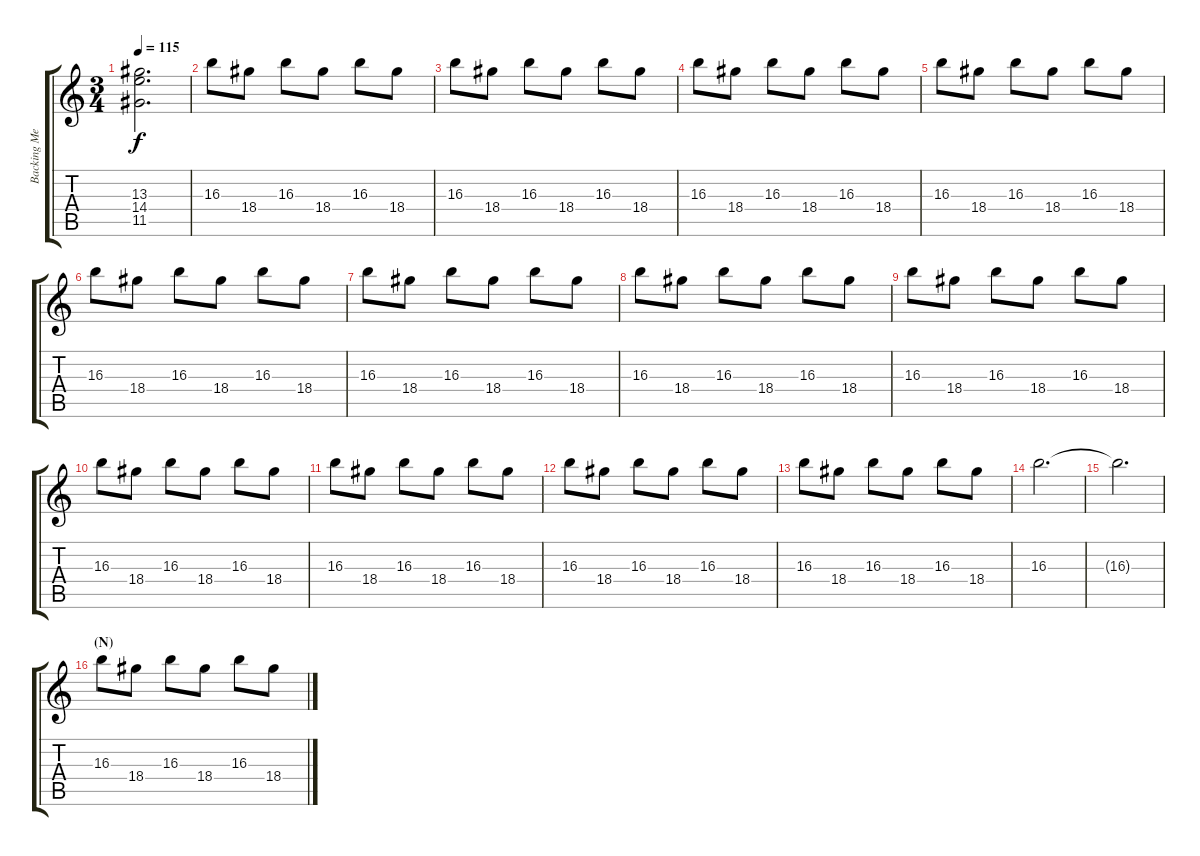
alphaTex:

\track ("Backing Melody" "Backing Me") {instrument electricguitarjazz}
\staff {score tabs}
\tuning (E4 B3 G3 D3 A2 E2) {hide}
\ts (3 4)
\tempo 115
\clef g2
\ks c
(13.3{t} 14.4{t} 11.5{t}).2{d dy f} |
16.3.8 18.4.8 16.3.8 18.4.8 16.3.8 18.4.8 |
16.3.8 18.4.8 16.3.8 18.4.8 16.3.8 18.4.8 |
16.3.8 18.4.8 16.3.8 18.4.8 16.3.8 18.4.8 |
16.3.8 18.4.8 16.3.8 18.4.8 16.3.8 18.4.8 |
16.3.8 18.4.8 16.3.8 18.4.8 16.3.8 18.4.8 |
16.3.8 18.4.8 16.3.8 18.4.8 16.3.8 18.4.8 |
16.3.8 18.4.8 16.3.8 18.4.8 16.3.8 18.4.8 |
16.3.8 18.4.8 16.3.8 18.4.8 16.3.8 18.4.8 |
16.3.8 18.4.8 16.3.8 18.4.8 16.3.8 18.4.8 |
16.3.8 18.4.8 16.3.8 18.4.8 16.3.8 18.4.8 |
16.3.8 18.4.8 16.3.8 18.4.8 16.3.8 18.4.8 |
16.3.8 18.4.8 16.3.8 18.4.8 16.3.8 18.4.8 |
16.3.2{d} |
16.3{t}.2{d} |
\section ("" "(N)")
16.3.8 18.4.8 16.3.8 18.4.8 16.3.8 18.4.8
